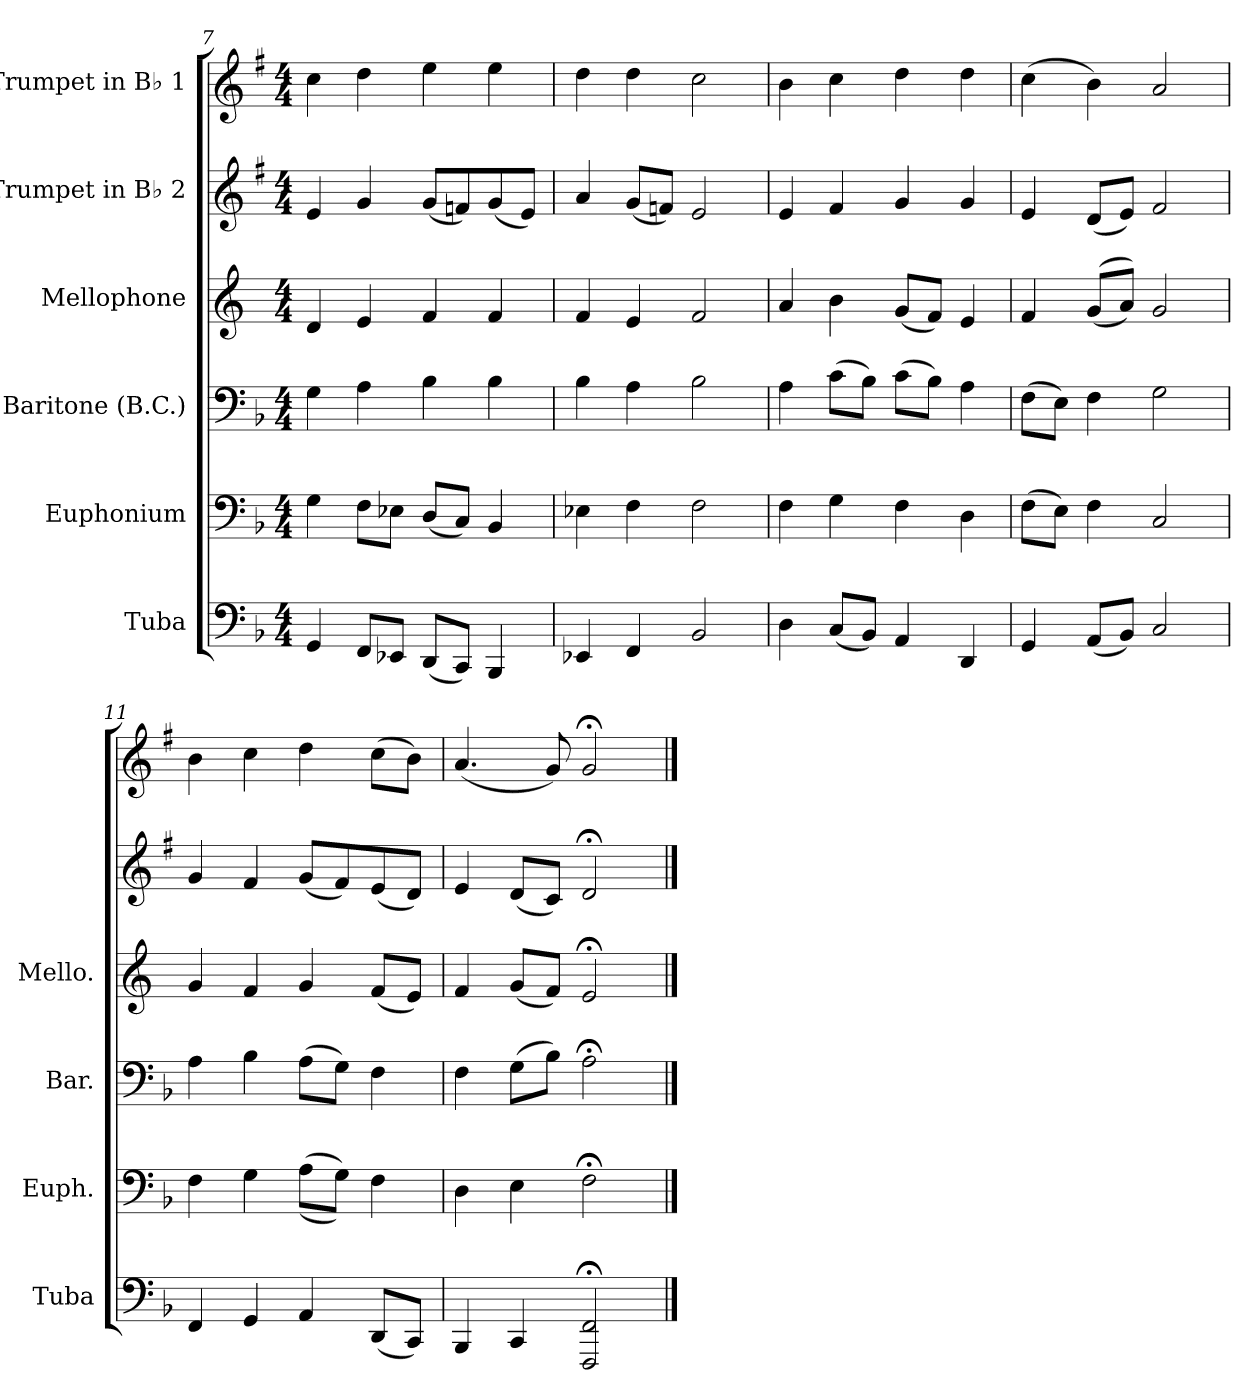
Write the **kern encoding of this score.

**kern	**kern	**kern	**kern	**kern	**kern
*part6	*part5	*part4	*part3	*part2	*part1
*staff6	*staff5	*staff4	*staff3	*staff2	*staff1
*I"Tuba	*I"Euphonium	*I"Baritone (B.C.)	*I"Mellophone	*I"Trumpet in B♭ 2	*I"Trumpet in B♭ 1
*I'Tuba	*I'Euph.	*I'Bar.	*I'Mello.	*	*
!!LO:LB:g=z
*clefF4	*clefF4	*clefF4	*clefG2	*clefG2	*clefG2
*	*	*	*ITrd4c7	*ITrd1c2	*ITrd1c2
*k[b-]	*k[b-]	*k[b-]	*k[b-]	*k[b-]	*k[b-]
*M4/4	*M4/4	*M4/4	*M4/4	*M4/4	*M4/4
=7	=7	=7	=7	=7	=7
4GG/	4G\	4G\	4G/	4d/	4b-\
8FF/L	8F\L	4A\	4A/	4f/	4cc\
8EE-X/J	8E-X\J	.	.	.	.
(8DD/L	(8D/L	4B-\	4B-/	(8f/L	4dd\
8CC/J)	8C/J)	.	.	8e-X/)	.
4BBB-/	4BB-/	4B-\	4B-/	(8f/	4dd\
.	.	.	.	8d/J)	.
=8	=8	=8	=8	=8	=8
4EE-X/	4E-X\	4B-\	4B-/	4g/	4cc\
4FF/	4F\	4A\	4A/	(8f/L	4cc\
.	.	.	.	8e-X/J)	.
2BB-/	2F\	2B-\	2B-/	2d/	2b-\
=9	=9	=9	=9	=9	=9
4D\	4F\	4A\	4d/	4d/	4a\
(8C/L	4G\	(8c\L	4e\	4e/	4b-\
8BB-/J)	.	8B-\J)	.	.	.
4AA/	4F\	(8c\L	(8c/L	4f/	4cc\
.	.	8B-\J)	8B-/J)	.	.
4DD/	4D\	4A\	4A/	4f/	4cc\
=10	=10	=10	=10	=10	=10
4GG/	(8F\L	(8F\L	4B-/	4d/	(4b-\
.	8E\J)	8E\J)	.	.	.
(8AA/L	4F\	4F\	((8c/L	(8c/L	4a\)
8BB-/J)	.	.	8d/J))	8d/J)	.
2C/	2C/	2G\	2c/	2e/	2g/
=11	=11	=11	=11	=11	=11
4FF/	4F\	4A\	4c/	4f/	4a\
4GG/	4G\	4B-\	4B-/	4e/	4b-\
4AA/	((8A\L	(8A\L	4c/	(8f/L	4cc\
.	8G\J))	8G\J)	.	8e/)	.
(8DD/L	4F\	4F\	(8B-/L	(8d/	(8b-\L
8CC/J)	.	.	8A/J)	8c/J)	8a\J)
=12	=12	=12	=12	=12	=12
4BBB-/	4D\	4F\	4B-/	4d/	(4.g/
4CC/	4E\	(8G\L	(8c/L	(8c/L	.
.	.	8B-\J)	8B-/J)	8B-/J)	8f/)
*	*	*	*	*	*MM50
2FFF/;< 2FF/;<	2F;<\	2A;<\	2A;</	2c;</	2f;</
==	==	==	==	==	==
*-	*-	*-	*-	*-	*-
